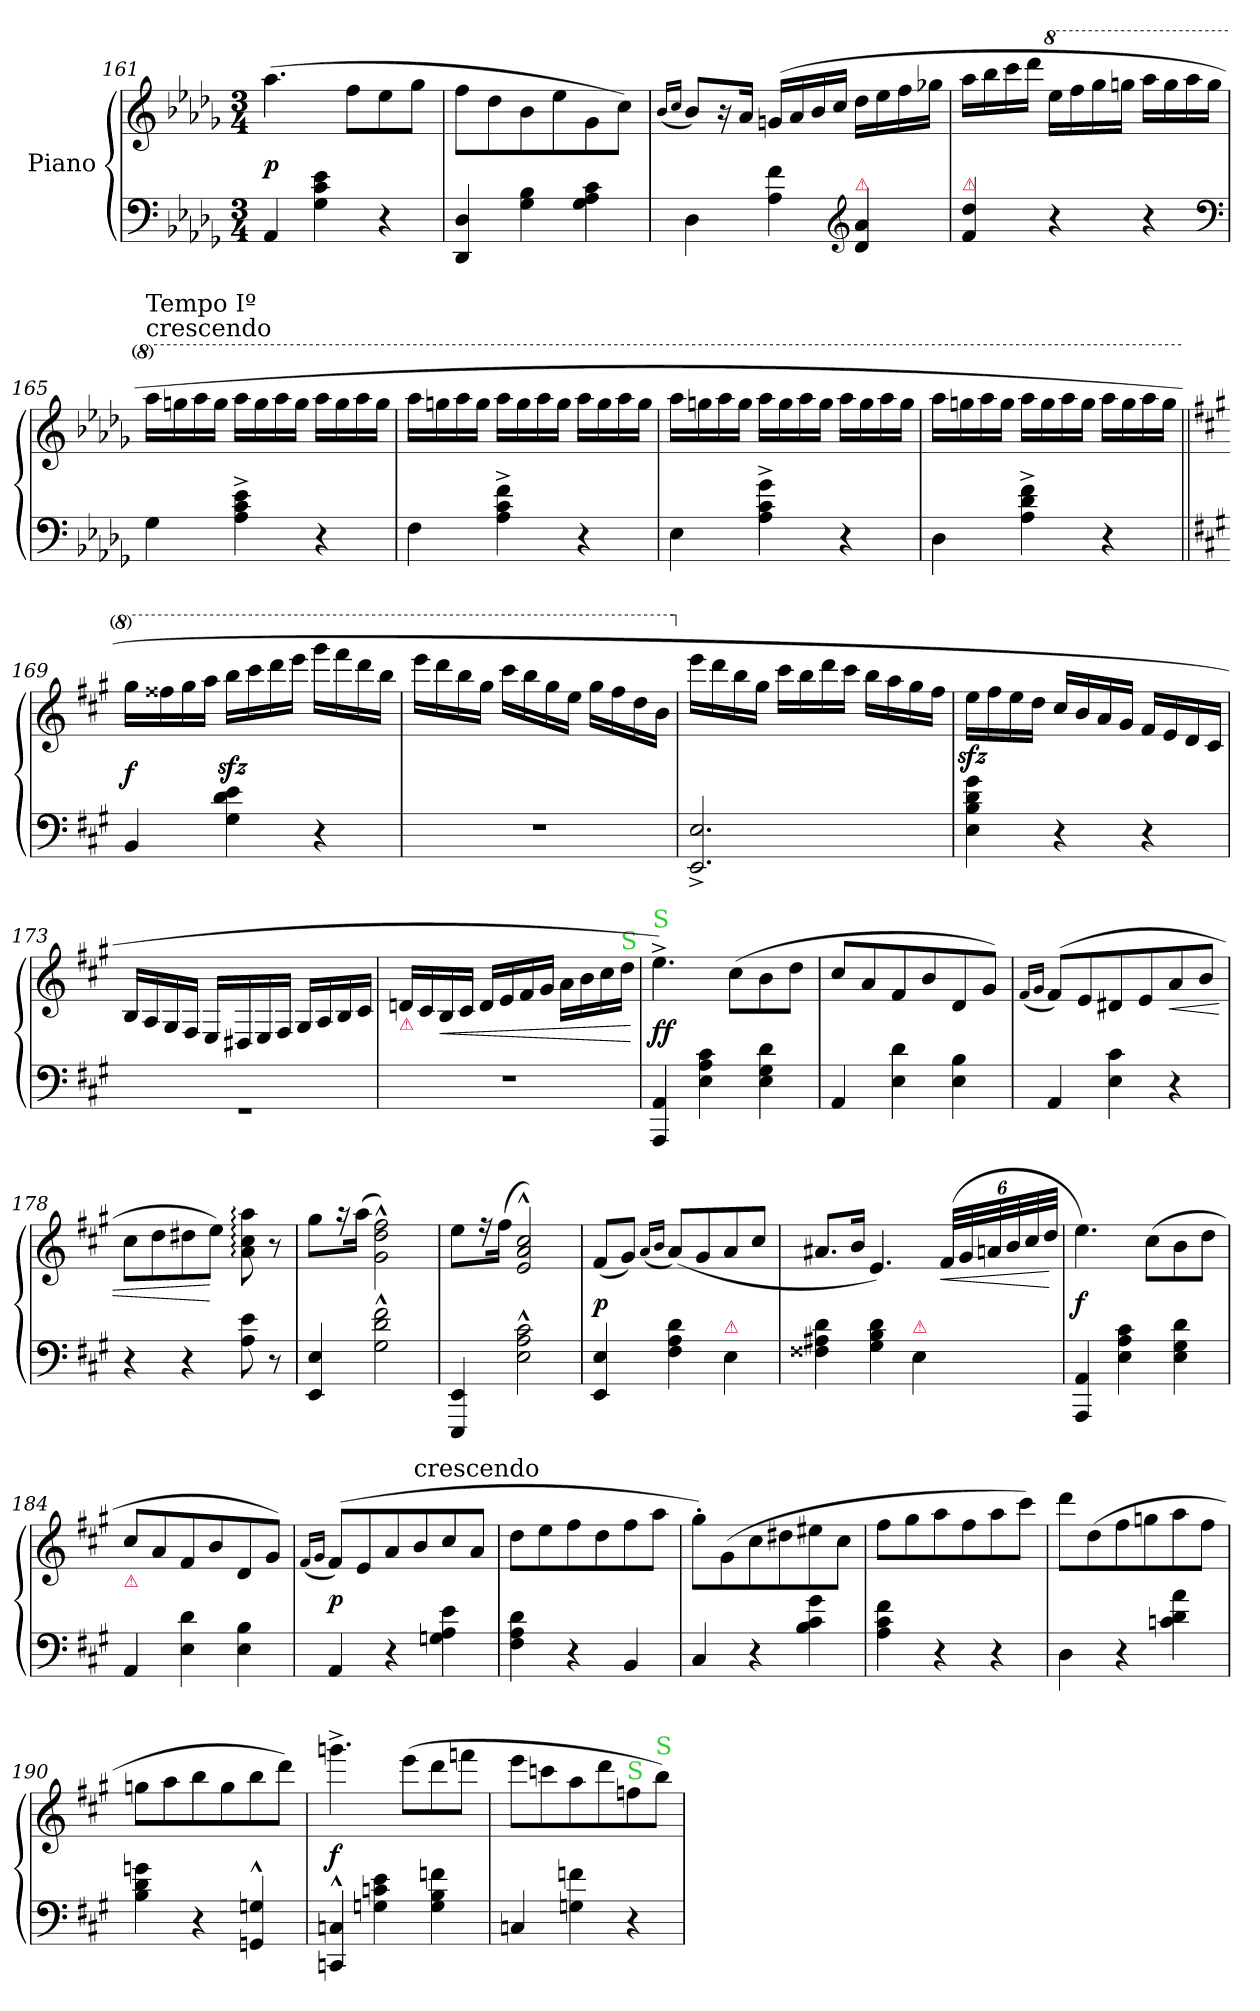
**kern	**kern	**dynam
*part1	*part1	*part1
*staff2	*staff1	*staff1/2
*I"Piano	*	*
*clefF4	*clefG2	*
*k[b-e-a-d-g-]	*k[b-e-a-d-g-]	*
*M3/4	*M3/4	*
=161	=161	=161
4AA-/	(4.aa-\	p
4G-\ 4c\ 4e-\	.	.
.	8ff\L	.
4r	8ee-\	.
.	8gg-\J	.
=162	=162	=162
4DD-/ 4D-/	8ff\L	.
.	8dd-\	.
4G-\ 4B-\	8b-\	.
.	8ee-\	.
4G-\ 4A-\ 4c\	8g-\	.
.	8cc\J)	.
=163	=163	=163
.	(16qqb-/LL	.
.	16qqcc/JJ	.
4D-\	8b-/L)	.
.	16r	.
.	16a-/Jk	.
4A-\ 4f\	(16gn/LL	.
.	16a-/	.
.	16b-/	.
.	16cc/JJ	.
*clefG2	*	*
!LO:TX:a:color=crimson:t=⚠	!	!
4d-/ 4a-/	16dd-\LL	.
.	16ee-\	.
.	16ff\	.
.	16gg-X\JJ	.
=164	=164	=164
!LO:TX:a:color=crimson:t=⚠	!	!
4f/ 4dd-/	16aa-\LL	.
.	16bb-\	.
.	16ccc\	.
.	16ddd-\JJ	.
*	*8va	*
4r	16eee-\LL	.
.	16fff\	.
.	16ggg-\	.
.	16gggn\JJ	.
4r	16aaa-\LL	.
.	16ggg\	.
.	16aaa-\	.
.	16ggg\JJ	.
*clefF4	*	*
=165	=165	=165
!	!LO:TX:t=crescendo	!
!	!LO:TX:a:t=Tempo Iº	!
4G-\	16aaa-\LL	.
.	16gggn\	.
.	16aaa-\	.
.	16ggg\JJ	.
4A-^\ 4c^\ 4e-^\	16aaa-\LL	.
.	16ggg\	.
.	16aaa-\	.
.	16ggg\JJ	.
4r	16aaa-\LL	.
.	16ggg\	.
.	16aaa-\	.
.	16ggg\JJ	.
=166	=166	=166
4F\	16aaa-\LL	.
.	16gggn\	.
.	16aaa-\	.
.	16ggg\JJ	.
4A-^\ 4c^\ 4f^\	16aaa-\LL	.
.	16ggg\	.
.	16aaa-\	.
.	16ggg\JJ	.
4r	16aaa-\LL	.
.	16ggg\	.
.	16aaa-\	.
.	16ggg\JJ	.
=167	=167	=167
4E-\	16aaa-\LL	.
.	16gggn\	.
.	16aaa-\	.
.	16ggg\JJ	.
4A-^\ 4c^\ 4g-^\	16aaa-\LL	.
.	16ggg\	.
.	16aaa-\	.
.	16ggg\JJ	.
4r	16aaa-\LL	.
.	16ggg\	.
.	16aaa-\	.
.	16ggg\JJ	.
=168	=168	=168
4D-\	16aaa-\LL	.
.	16gggn\	.
.	16aaa-\	.
.	16ggg\JJ	.
4A-^\ 4d-^\ 4f^\	16aaa-\LL	.
.	16ggg\	.
.	16aaa-\	.
.	16ggg\JJ	.
4r	16aaa-\LL	.
.	16ggg\	.
.	16aaa-\	.
.	16ggg\JJ	.
=169||	=169||	=169||
*k[f#c#g#]	*k[f#c#g#]	*
4BB/	16ggg#\LL	f
.	16fff##X\	.
.	16ggg#\	.
.	16aaa\JJ	.
4G#\ 4d\ 4e\	16bbbzz<\LL	.
.	16cccc#\	.
.	16dddd\	.
.	16eeee\JJ	.
4r	16gggg#\LL	.
.	16ffff#\	.
.	16dddd\	.
.	16bbb\JJ	.
=170	=170	=170
2.r	16eeee\LL	.
.	16dddd\	.
.	16bbb\	.
.	16ggg#\JJ	.
.	16cccc#\LL	.
.	16bbb\	.
.	16ggg#\	.
.	16eee\JJ	.
.	16ggg#\LL	.
.	16fff#\	.
.	16ddd\	.
.	16bb\JJ	.
=171	=171	=171
*	*X8va	*
2.EE^>/ 2.E^>/	16eee\LL	.
.	16ddd\	.
.	16bb\	.
.	16gg#\JJ	.
.	16ccc#\LL	.
.	16bb\	.
.	16ddd\	.
.	16ccc#\JJ	.
.	16bb\LL	.
.	16aa\	.
.	16gg#\	.
.	16ff#\JJ	.
=172	=172	=172
4E\ 4B\ 4d\ 4g#\	16eezz<\LL	.
.	16ff#\	.
.	16ee\	.
.	16dd\JJ	.
4r	16cc#/LL	.
.	16b/	.
.	16a/	.
.	16g#/JJ	.
4r	16f#/LL	.
.	16e/	.
.	16d/	.
.	16c#/JJ	.
=173	=173	=173
2.rGG	16B/LL	.
.	16A/	.
.	16G#/	.
.	16F#/JJ	.
.	16E/LL	.
.	16D#X/	.
.	16E/	.
.	16F#/JJ	.
.	16G#/LL	.
.	16A/	.
.	16B/	.
.	16c#/JJ	.
=174	=174	=174
!	!LO:TX:b:color=crimson:t=⚠	!
2.r	16dn/LL	.
.	16c#/	.
!	!	!LO:HP:b
.	16B/	<
.	16c#/JJ	.
.	16d/LL	.
.	16e/	.
.	16f#/	.
.	16g#/JJ	.
.	16a\LL	.
.	16b\	.
.	16cc#\	.
!	!LO:TX:a:color=limegreen:t=S	!
.	16dd\JJ	.
.	.	[
=175	=175	=175
!	!LO:TX:a:color=limegreen:t=S	!
4AAA/ 4AA/	4.ee^\)	ff
4E\ 4A\ 4c#\	.	.
.	(8cc#\L	.
4E\ 4G#\ 4d\	8b\	.
.	8dd\J	.
=176	=176	=176
4AA/	8cc#/L	.
.	8a/	.
4E\ 4d\	8f#/	.
.	8b/	.
4E\ 4B\	8d/	.
.	8g#/J)	.
=177	=177	=177
.	(16qqf#/LL	.
.	16qqg#/JJ	.
4AA/	(8f#/L)	.
.	8e/	.
4E\ 4c#\	8d#X/	.
.	8e/	.
!	!	!LO:HP:b
4r	8a/	<
.	8b/J	.
=178	=178	=178
4r	8cc#\L	.
.	8dd\	.
4r	8dd#X\	.
.	8ee\J)	[
8A\ 8e\	8a:\ 8cc#:\ 8aa:\	.
8r	8r	.
=179	=179	=179
4EE/ 4E/	8gg#\L	.
.	16r	.
.	(16aa\Jk	.
2G#^^\ 2d^^\ 2f#^^\	2g#^^\ 2dd^^\ 2ff#^^\)	.
=180	=180	=180
4EEE/ 4EE/	8ee\L	.
.	16r	.
.	(16ff#\Jk	.
2E^^\ 2A^^\ 2c#^^\	2e^^/ 2a^^/ 2cc#^^/)	.
=181	=181	=181
4EE/ 4E/	(8f#/L	p
.	8g#/J)	.
.	(16qqa/LL	.
.	16qqb/JJ	.
4F#\ 4A\ 4d\	(8a/L)	.
.	8g#/	.
!LO:TX:a:color=crimson:t=⚠	!	!
4E\	8a/	.
.	8cc#/J	.
=182	=182	=182
4F##X\ 4A#X\ 4d\	8.a#X/L	.
.	16b/Jk	.
4G#\ 4B\ 4d\	4.e/)	.
!LO:TX:a:color=crimson:t=⚠	!	!
4E\	.	.
!	!	!LO:HP:b
.	(<48f#/LLL	<
.	48g#/	.
.	48an/	.
.	48b/	.
.	48cc#/	.
.	48dd/JJJ	.
.	.	[
=183	=183	=183
4AAA/ 4AA/	4.ee\)	f
4E\ 4A\ 4c#\	.	.
.	(8cc#\L	.
4E\ 4G#\ 4d\	8b\	.
.	8dd\J	.
=184	=184	=184
!	!LO:TX:b:color=crimson:t=⚠	!
4AA/	8cc#/L	.
.	8a/	.
4E\ 4d\	8f#/	.
.	8b/	.
4E\ 4B\	8d/	.
.	8g#/J)	.
=185	=185	=185
.	(16qqf#/LL	.
.	16qqg#/JJ	.
4AA/	(8f#/L)	p
.	8e/	.
4r	8a/	.
!	!LO:TX:t=crescendo	!
.	8b/	.
4Gn\ 4A\ 4e\	8cc#/	.
.	8a/J	.
=186	=186	=186
4F#\ 4A\ 4d\	8dd\L	.
.	8ee\	.
4r	8ff#\	.
.	8dd\	.
4BB/	8ff#\	.
.	8aa\J	.
=187	=187	=187
4C#/	8gg#'\L)	.
.	(8g#\	.
4r	8cc#\	.
.	8dd#X\	.
4B\ 4c#\ 4g#\	8ee#X\	.
.	8cc#\J	.
=188	=188	=188
4A\ 4c#\ 4f#\	8ff#\L	.
.	8gg#\	.
4r	8aa\	.
.	8ff#\	.
4r	8aa\	.
.	8ccc#\J)	.
=189	=189	=189
4D\	8ddd\L	.
.	(8dd\	.
4r	8ff#\	.
.	8ggn\	.
4cn\ 4d\ 4a\	8aa\	.
.	8ff#\J	.
=190	=190	=190
4B\ 4d\ 4gn\	8ggn\L	.
.	8aa\	.
4r	8bb\	.
.	8gg\	.
4GGn^^/ 4Gn^^/	8bb\	.
.	8ddd\J)	.
=191	=191	=191
4CCn^^/ 4Cn^^/	4.gggn^\	f
4Gn\ 4cn\ 4e\	.	.
.	(8eee\L	.
4G\ 4B\ 4fn\	8ddd\	.
.	8fffn\J	.
=192	=192	=192
4Cn/	8eee\L	.
.	8cccn\	.
4Gn\ 4fn\	8aa\	.
.	8ddd\	.
!	!LO:TX:a:color=limegreen:t=S	!
4r	8ffn\	.
!	!LO:TX:a:color=limegreen:t=S	!
.	8bb\J)	.
=	=	=
*-	*-	*-
